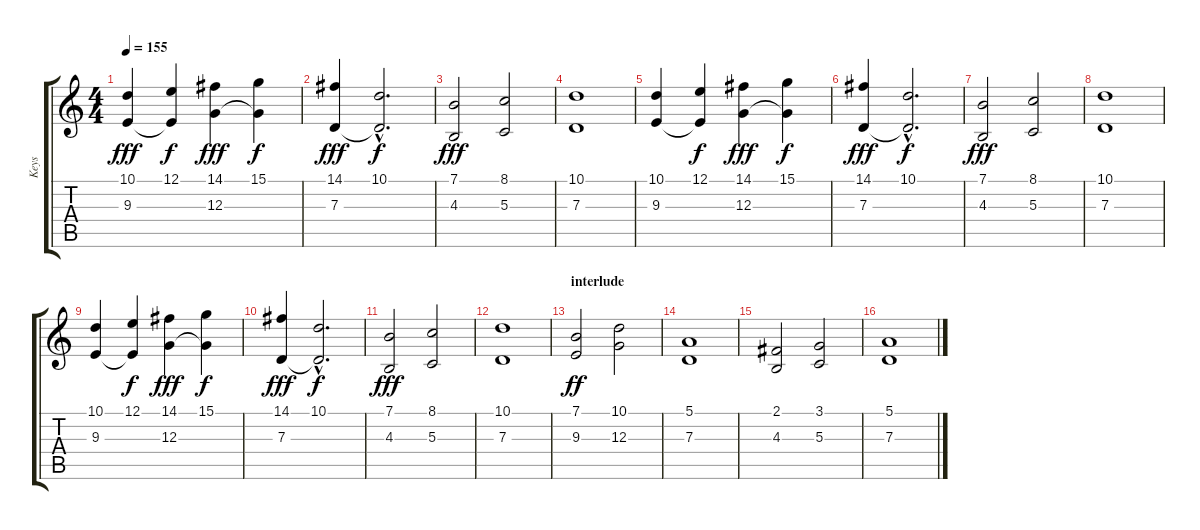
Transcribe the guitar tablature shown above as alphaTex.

\track ("Keys" "Keys") {instrument stringensemble1}
\staff {score tabs}
\tuning (E4 B3 G3 D3 A2 E2) {hide}
\ts (4 4)
\tempo 155
\clef g2
\ks c
(10.1 9.3).4{dy fff instrument stringensemble1} (12.1 9.3{t}).4{dy f} (14.1 12.3).4{dy fff} (15.1 12.3{t}).4{dy f} |
(14.1 7.3).4{dy fff} (10.1{hac} 7.3{hac t}).2{d dy f} |
(7.1 4.3).2{dy fff} (8.1 5.3).2 |
(10.1 7.3).1 |
(10.1 9.3).4{instrument stringensemble1} (12.1 9.3{t}).4{dy f} (14.1 12.3).4{dy fff} (15.1 12.3{t}).4{dy f} |
(14.1 7.3).4{dy fff} (10.1{hac} 7.3{hac t}).2{d dy f} |
(7.1 4.3).2{dy fff} (8.1 5.3).2 |
(10.1 7.3).1 |
(10.1 9.3).4{instrument stringensemble1} (12.1 9.3{t}).4{dy f} (14.1 12.3).4{dy fff} (15.1 12.3{t}).4{dy f} |
(14.1 7.3).4{dy fff} (10.1{hac} 7.3{hac t}).2{d dy f} |
(7.1 4.3).2{dy fff} (8.1 5.3).2 |
(10.1 7.3).1 |
\section ("" "interlude")
(7.1 9.3).2{dy ff instrument synthstrings1} (10.1 12.3).2 |
(5.1 7.3).1 |
(2.1 4.3).2 (3.1 5.3).2 |
(5.1 7.3).1
